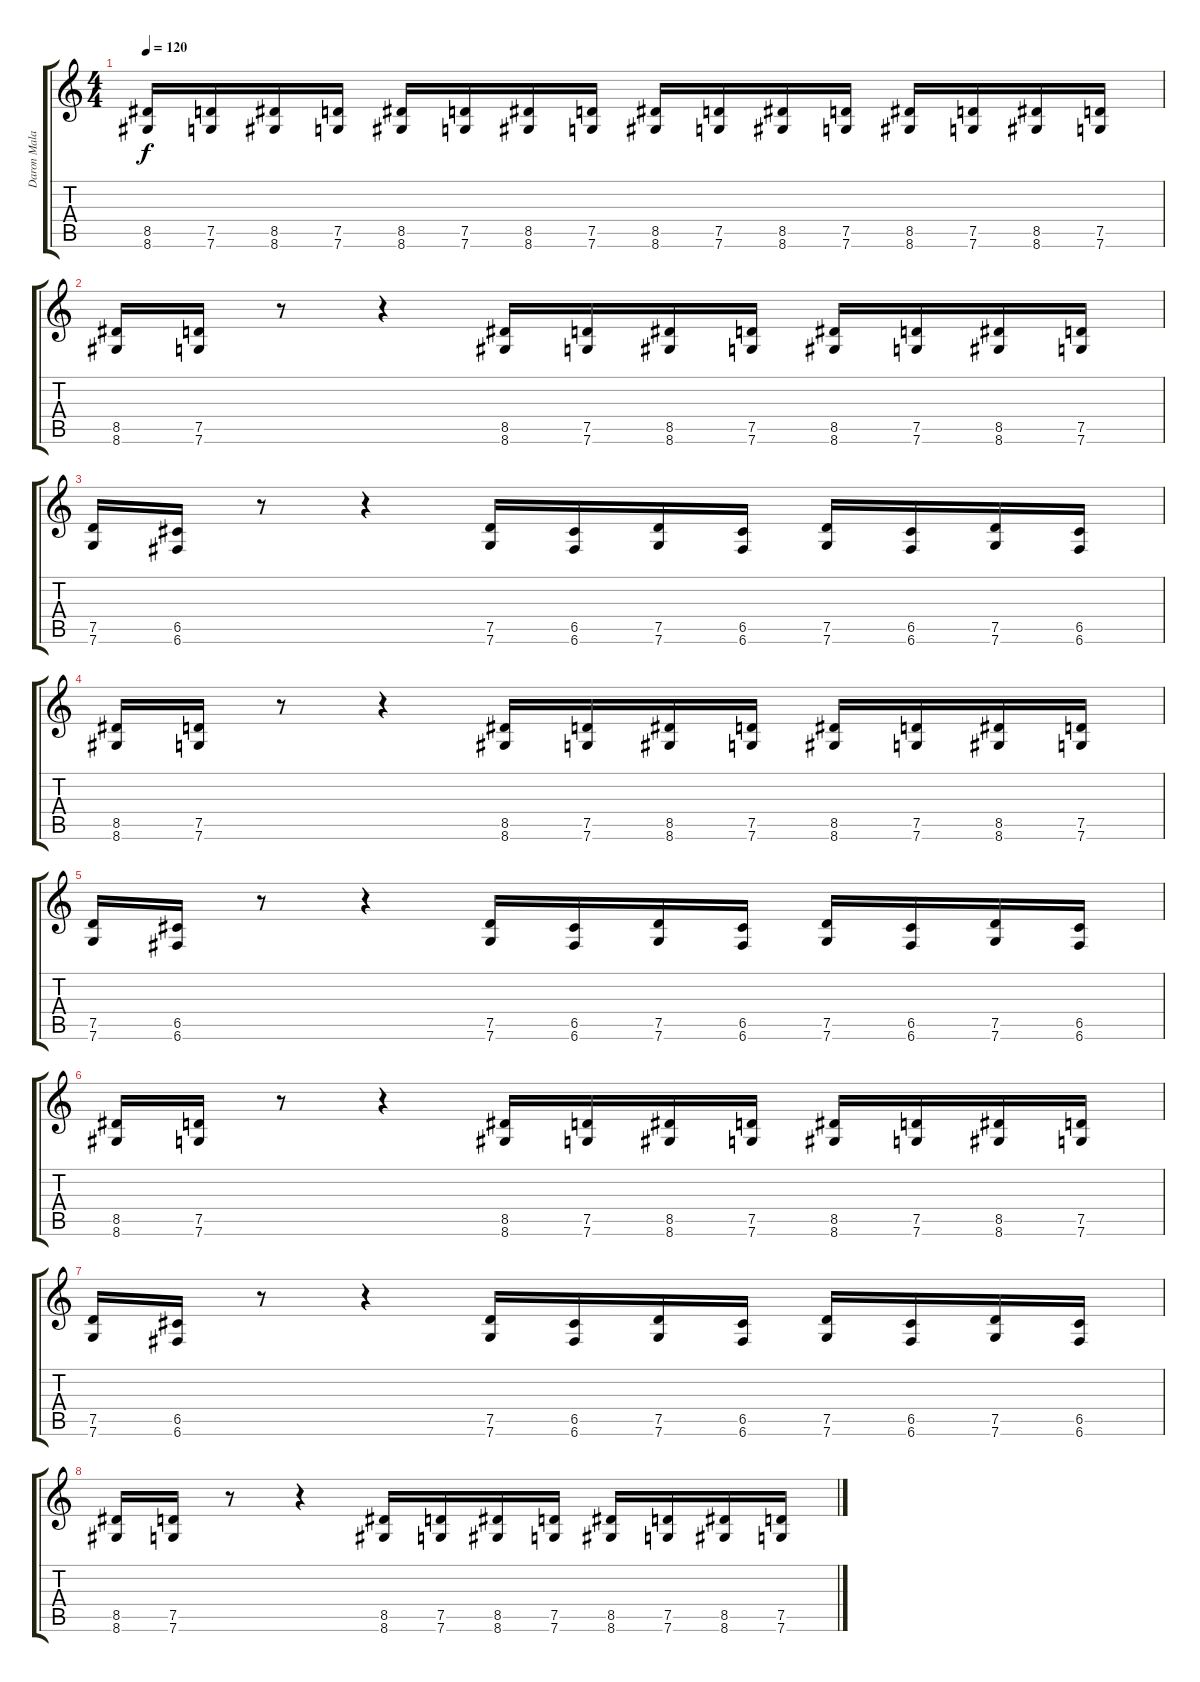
\track ("Daron Malakian (Distortion)" "Daron Mala") {instrument distortionguitar}
\staff {score tabs}
\tuning (D4 A3 F3 C3 G2 C2) {hide}
\ts (4 4)
\tempo 120
\clef g2
\ks c
(8.5 8.6).16{dy f} (7.5 7.6).16 (8.5 8.6).16 (7.5 7.6).16 (8.5 8.6).16 (7.5 7.6).16 (8.5 8.6).16 (7.5 7.6).16 (8.5 8.6).16 (7.5 7.6).16 (8.5 8.6).16 (7.5 7.6).16 (8.5 8.6).16 (7.5 7.6).16 (8.5 8.6).16 (7.5 7.6).16 |
(8.5 8.6).16 (7.5 7.6).16 r.8 r.4 (8.5 8.6).16 (7.5 7.6).16 (8.5 8.6).16 (7.5 7.6).16 (8.5 8.6).16 (7.5 7.6).16 (8.5 8.6).16 (7.5 7.6).16 |
(7.5 7.6).16 (6.5 6.6).16 r.8 r.4 (7.5 7.6).16 (6.5 6.6).16 (7.5 7.6).16 (6.5 6.6).16 (7.5 7.6).16 (6.5 6.6).16 (7.5 7.6).16 (6.5 6.6).16 |
(8.5 8.6).16 (7.5 7.6).16 r.8 r.4 (8.5 8.6).16 (7.5 7.6).16 (8.5 8.6).16 (7.5 7.6).16 (8.5 8.6).16 (7.5 7.6).16 (8.5 8.6).16 (7.5 7.6).16 |
(7.5 7.6).16 (6.5 6.6).16 r.8 r.4 (7.5 7.6).16 (6.5 6.6).16 (7.5 7.6).16 (6.5 6.6).16 (7.5 7.6).16 (6.5 6.6).16 (7.5 7.6).16 (6.5 6.6).16 |
(8.5 8.6).16 (7.5 7.6).16 r.8 r.4 (8.5 8.6).16 (7.5 7.6).16 (8.5 8.6).16 (7.5 7.6).16 (8.5 8.6).16 (7.5 7.6).16 (8.5 8.6).16 (7.5 7.6).16 |
(7.5 7.6).16 (6.5 6.6).16 r.8 r.4 (7.5 7.6).16 (6.5 6.6).16 (7.5 7.6).16 (6.5 6.6).16 (7.5 7.6).16 (6.5 6.6).16 (7.5 7.6).16 (6.5 6.6).16 |
(8.5 8.6).16 (7.5 7.6).16 r.8 r.4 (8.5 8.6).16 (7.5 7.6).16 (8.5 8.6).16 (7.5 7.6).16 (8.5 8.6).16 (7.5 7.6).16 (8.5 8.6).16 (7.5 7.6).16
